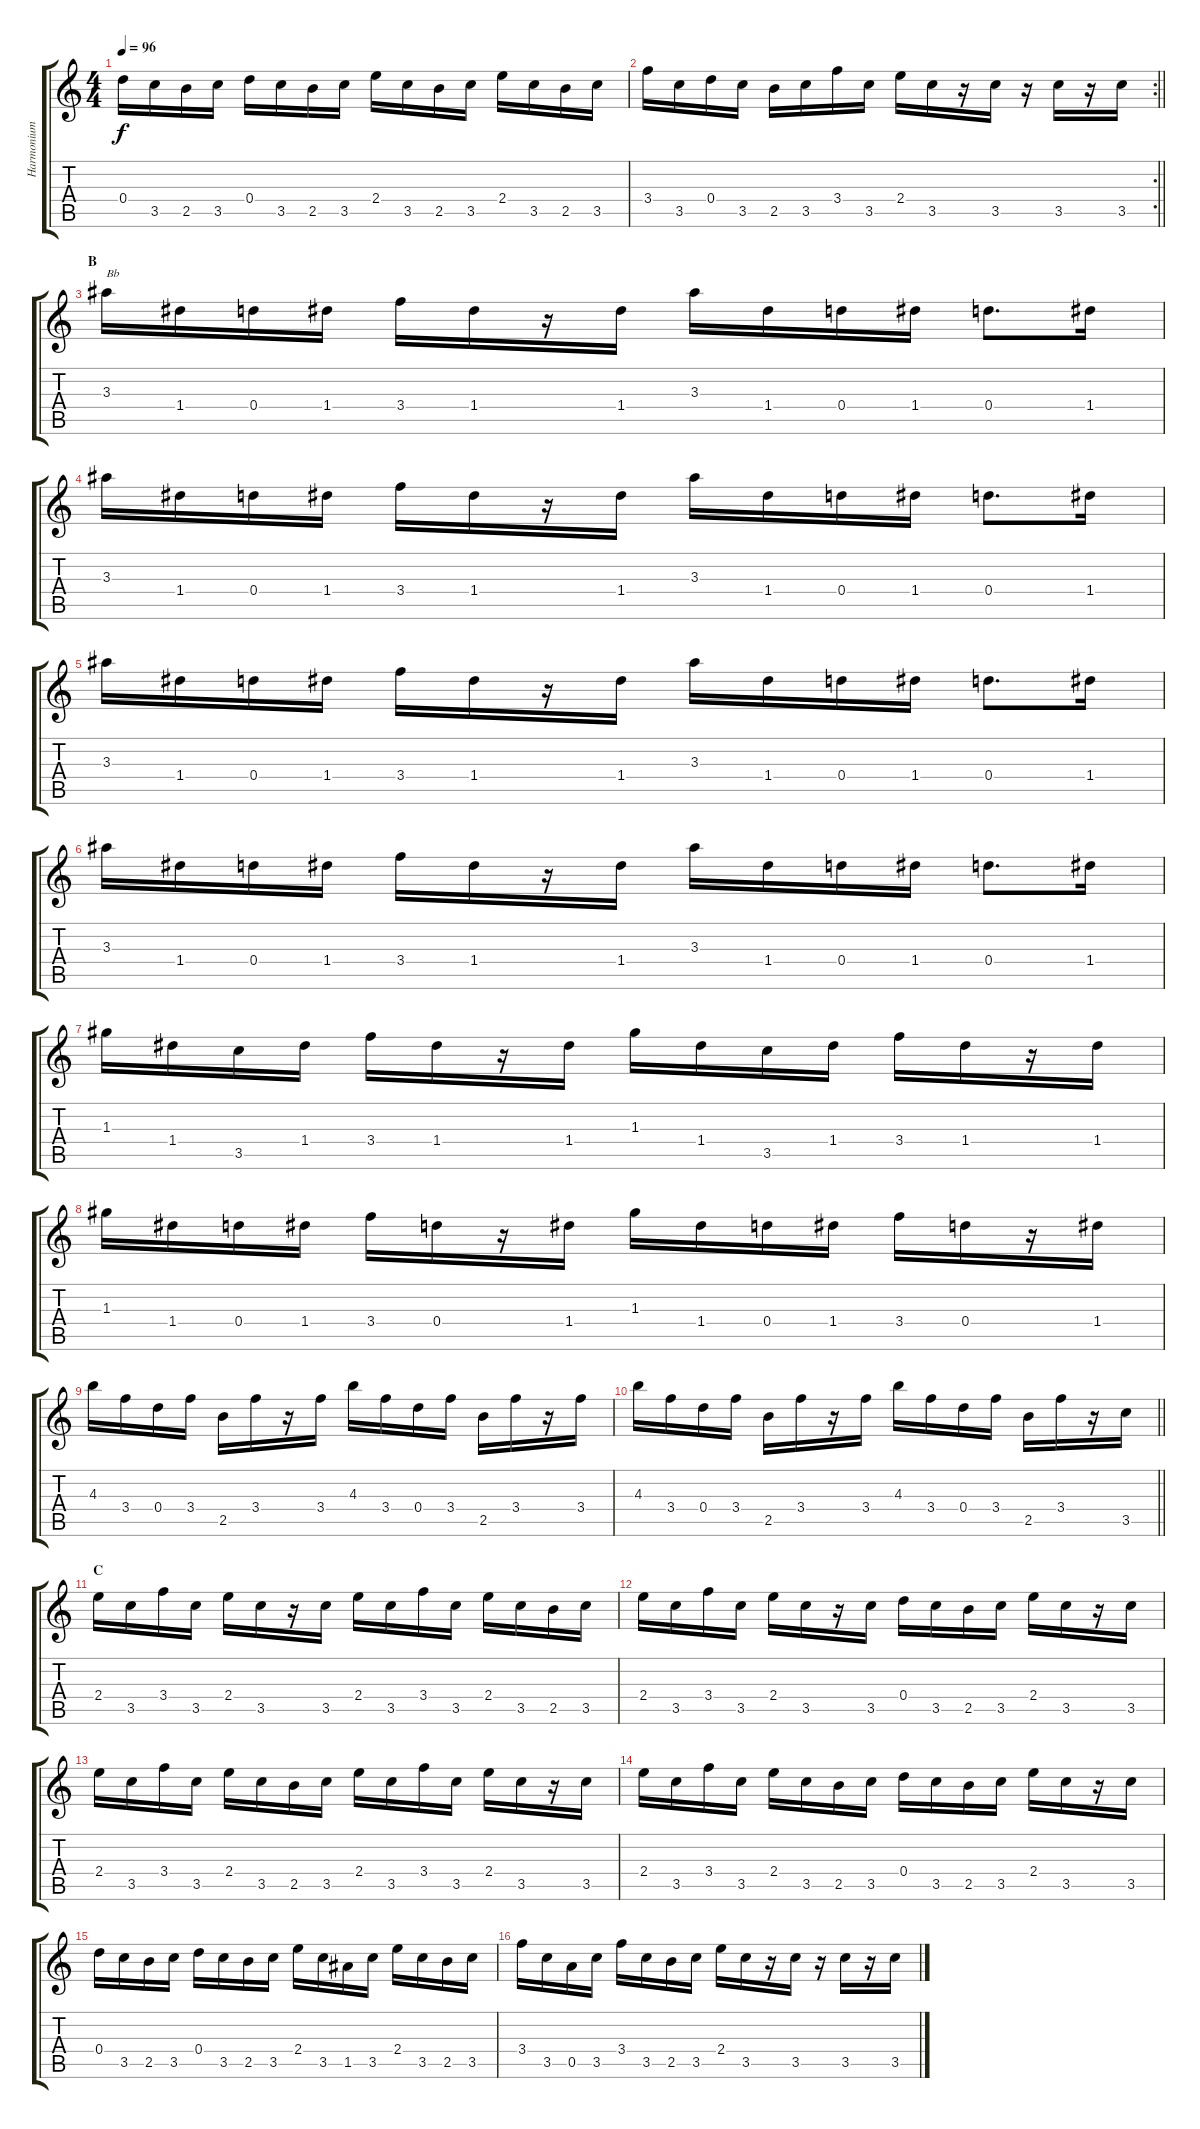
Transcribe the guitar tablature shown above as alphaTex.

\track ("Harmonium - Right hand" "Harmonium ") {instrument churchorgan}
\staff {score tabs}
\tuning (E6 B5 G5 D5 A4 E4) {hide}
\ts (4 4)
\tempo 96
\clef g2
\ks c
0.4.16{dy f} 3.5.16 2.5.16 3.5.16 0.4.16 3.5.16 2.5.16 3.5.16 2.4.16 3.5.16 2.5.16 3.5.16 2.4.16 3.5.16 2.5.16 3.5.16 |
\rc 2
\barLineRight lightlight
3.4.16 3.5.16 0.4.16 3.5.16 2.5.16 3.5.16 3.4.16 3.5.16 2.4.16 3.5.16 r.16 3.5.16 r.16 3.5.16 r.16 3.5.16 |
\section ("" "B")
3.3.16{txt "Bb"} 1.4.16 0.4.16 1.4.16 3.4.16 1.4.16 r.16 1.4.16 3.3.16 1.4.16 0.4.16 1.4.16 0.4.8{d} 1.4.16 |
3.3.16 1.4.16 0.4.16 1.4.16 3.4.16 1.4.16 r.16 1.4.16 3.3.16 1.4.16 0.4.16 1.4.16 0.4.8{d} 1.4.16 |
3.3.16 1.4.16 0.4.16 1.4.16 3.4.16 1.4.16 r.16 1.4.16 3.3.16 1.4.16 0.4.16 1.4.16 0.4.8{d} 1.4.16 |
3.3.16 1.4.16 0.4.16 1.4.16 3.4.16 1.4.16 r.16 1.4.16 3.3.16 1.4.16 0.4.16 1.4.16 0.4.8{d} 1.4.16 |
1.3.16 1.4.16 3.5.16 1.4.16 3.4.16 1.4.16 r.16 1.4.16 1.3.16 1.4.16 3.5.16 1.4.16 3.4.16 1.4.16 r.16 1.4.16 |
1.3.16 1.4.16 0.4.16 1.4.16 3.4.16 0.4.16 r.16 1.4.16 1.3.16 1.4.16 0.4.16 1.4.16 3.4.16 0.4.16 r.16 1.4.16 |
4.3.16 3.4.16 0.4.16 3.4.16 2.5.16 3.4.16 r.16 3.4.16 4.3.16 3.4.16 0.4.16 3.4.16 2.5.16 3.4.16 r.16 3.4.16 |
\barLineRight lightlight
4.3.16 3.4.16 0.4.16 3.4.16 2.5.16 3.4.16 r.16 3.4.16 4.3.16 3.4.16 0.4.16 3.4.16 2.5.16 3.4.16 r.16 3.5.16 |
\section ("" "C")
2.4.16 3.5.16 3.4.16 3.5.16 2.4.16 3.5.16 r.16 3.5.16 2.4.16 3.5.16 3.4.16 3.5.16 2.4.16 3.5.16 2.5.16 3.5.16 |
2.4.16 3.5.16 3.4.16 3.5.16 2.4.16 3.5.16 r.16 3.5.16 0.4.16 3.5.16 2.5.16 3.5.16 2.4.16 3.5.16 r.16 3.5.16 |
2.4.16 3.5.16 3.4.16 3.5.16 2.4.16 3.5.16 2.5.16 3.5.16 2.4.16 3.5.16 3.4.16 3.5.16 2.4.16 3.5.16 r.16 3.5.16 |
2.4.16 3.5.16 3.4.16 3.5.16 2.4.16 3.5.16 2.5.16 3.5.16 0.4.16 3.5.16 2.5.16 3.5.16 2.4.16 3.5.16 r.16 3.5.16 |
0.4.16 3.5.16 2.5.16 3.5.16 0.4.16 3.5.16 2.5.16 3.5.16 2.4.16 3.5.16 1.5.16 3.5.16 2.4.16 3.5.16 2.5.16 3.5.16 |
3.4.16 3.5.16 0.5.16 3.5.16 3.4.16 3.5.16 2.5.16 3.5.16 2.4.16 3.5.16 r.16 3.5.16 r.16 3.5.16 r.16 3.5.16
